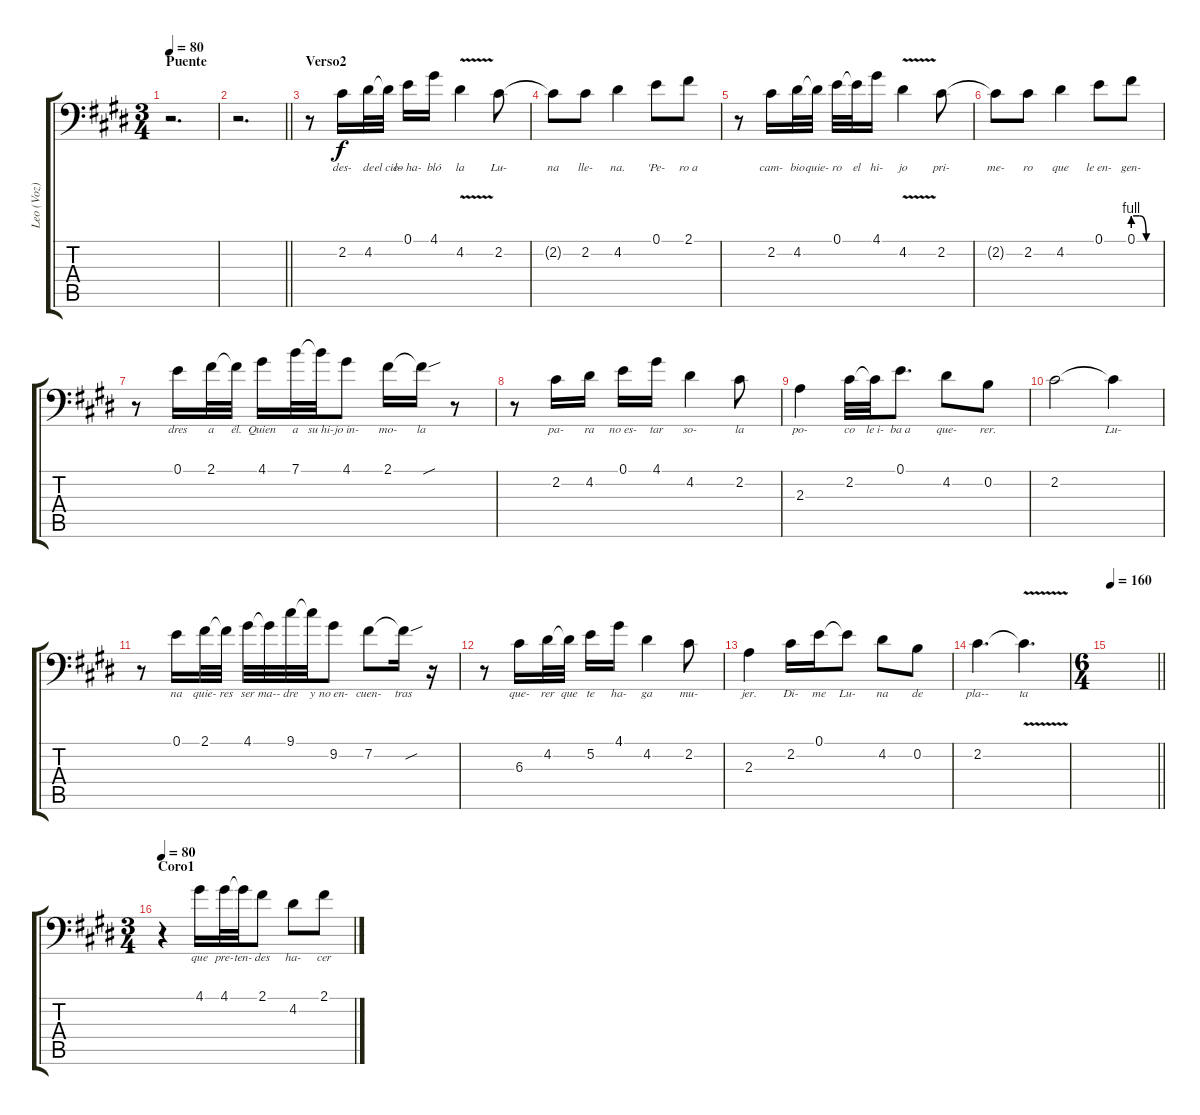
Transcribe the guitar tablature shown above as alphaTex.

\track ("Leo (Voz)" "Leo (Voz)") {instrument tenorsax}
\staff {score tabs}
\tuning (E4 B3 G3 D3 A2 D1) {hide}
\ts (3 4)
\section ("" "Puente")
\tempo 80
\clef f4
\ks c#minor
r.2{d dy f} |
\barLineRight lightlight
r.2{d} |
\section ("" "Verso2")
r.8{volume 16 instrument altosax} 2.2.16{lyrics (0 "des-") lyrics (1 "") lyrics (2 "") lyrics (3 "") lyrics (4 "")} 4.2.32{lyrics (0 "de") lyrics (1 "") lyrics (2 "") lyrics (3 "") lyrics (4 "")} 4.2{t}.32{lyrics (0 "el cie-") lyrics (1 "") lyrics (2 "") lyrics (3 "") lyrics (4 "")} 0.1.16{lyrics (0 "lo ha-") lyrics (1 "") lyrics (2 "") lyrics (3 "") lyrics (4 "")} 4.1.16{lyrics (0 "bló") lyrics (1 "") lyrics (2 "") lyrics (3 "") lyrics (4 "")} 4.2{v}.4{lyrics (0 "la") lyrics (1 "") lyrics (2 "") lyrics (3 "") lyrics (4 "")} 2.2.8{lyrics (0 "Lu-") lyrics (1 "") lyrics (2 "") lyrics (3 "") lyrics (4 "")} |
2.2{t}.8{lyrics (0 "na") lyrics (1 "") lyrics (2 "") lyrics (3 "") lyrics (4 "")} 2.2.8{lyrics (0 "lle-") lyrics (1 "") lyrics (2 "") lyrics (3 "") lyrics (4 "")} 4.2.4{lyrics (0 "na.") lyrics (1 "") lyrics (2 "") lyrics (3 "") lyrics (4 "")} 0.1.8{lyrics (0 "'Pe-") lyrics (1 "") lyrics (2 "") lyrics (3 "") lyrics (4 "")} 2.1.8{lyrics (0 "ro a") lyrics (1 "") lyrics (2 "") lyrics (3 "") lyrics (4 "")} |
r.8 2.2.16{lyrics (0 "cam-") lyrics (1 "") lyrics (2 "") lyrics (3 "") lyrics (4 "")} 4.2.32{lyrics (0 "bio") lyrics (1 "") lyrics (2 "") lyrics (3 "") lyrics (4 "")} 4.2{t}.32{lyrics (0 "quie-") lyrics (1 "") lyrics (2 "") lyrics (3 "") lyrics (4 "")} 0.1.32{lyrics (0 "ro") lyrics (1 "") lyrics (2 "") lyrics (3 "") lyrics (4 "")} 0.1{t}.32{lyrics (0 "el") lyrics (1 "") lyrics (2 "") lyrics (3 "") lyrics (4 "")} 4.1.16{lyrics (0 "hi-") lyrics (1 "") lyrics (2 "") lyrics (3 "") lyrics (4 "")} 4.2{v}.4{lyrics (0 "jo") lyrics (1 "") lyrics (2 "") lyrics (3 "") lyrics (4 "")} 2.2.8{lyrics (0 "pri-") lyrics (1 "") lyrics (2 "") lyrics (3 "") lyrics (4 "")} |
2.2{t}.8{lyrics (0 "me-") lyrics (1 "") lyrics (2 "") lyrics (3 "") lyrics (4 "")} 2.2.8{lyrics (0 "ro") lyrics (1 "") lyrics (2 "") lyrics (3 "") lyrics (4 "")} 4.2.4{lyrics (0 "que") lyrics (1 "") lyrics (2 "") lyrics (3 "") lyrics (4 "")} 0.1.8{lyrics (0 "le en-") lyrics (1 "") lyrics (2 "") lyrics (3 "") lyrics (4 "")} 0.1{be (custom 0 4 15 4 30 0 60 0)}.8{lyrics (0 "gen-") lyrics (1 "") lyrics (2 "") lyrics (3 "") lyrics (4 "")} |
r.8 0.1.16{lyrics (0 "dres") lyrics (1 "") lyrics (2 "") lyrics (3 "") lyrics (4 "")} 2.1.32{lyrics (0 "a") lyrics (1 "") lyrics (2 "") lyrics (3 "") lyrics (4 "")} 2.1{t}.32{lyrics (0 "él.") lyrics (1 "") lyrics (2 "") lyrics (3 "") lyrics (4 "")} 4.1.16{lyrics (0 "Quien") lyrics (1 "") lyrics (2 "") lyrics (3 "") lyrics (4 "")} 7.1.32{lyrics (0 "a") lyrics (1 "") lyrics (2 "") lyrics (3 "") lyrics (4 "")} 7.1{t}.32{lyrics (0 "su hi-") lyrics (1 "") lyrics (2 "") lyrics (3 "") lyrics (4 "")} 4.1.8{lyrics (0 "jo in-") lyrics (1 "") lyrics (2 "") lyrics (3 "") lyrics (4 "")} 2.1.16{lyrics (0 "mo-") lyrics (1 "") lyrics (2 "") lyrics (3 "") lyrics (4 "")} 2.1{sou t}.16{lyrics (0 "la") lyrics (1 "") lyrics (2 "") lyrics (3 "") lyrics (4 "")} r.8 |
r.8 2.2.16{lyrics (0 "pa-") lyrics (1 "") lyrics (2 "") lyrics (3 "") lyrics (4 "")} 4.2.16{lyrics (0 "ra") lyrics (1 "") lyrics (2 "") lyrics (3 "") lyrics (4 "")} 0.1.16{lyrics (0 "no es-") lyrics (1 "") lyrics (2 "") lyrics (3 "") lyrics (4 "")} 4.1.16{lyrics (0 "tar") lyrics (1 "") lyrics (2 "") lyrics (3 "") lyrics (4 "")} 4.2.4{lyrics (0 "so-") lyrics (1 "") lyrics (2 "") lyrics (3 "") lyrics (4 "")} 2.2.8{lyrics (0 "la") lyrics (1 "") lyrics (2 "") lyrics (3 "") lyrics (4 "")} |
2.3.4{lyrics (0 "po-") lyrics (1 "") lyrics (2 "") lyrics (3 "") lyrics (4 "")} 2.2.32{lyrics (0 "co") lyrics (1 "") lyrics (2 "") lyrics (3 "") lyrics (4 "")} 2.2{t}.32{lyrics (0 "le i-") lyrics (1 "") lyrics (2 "") lyrics (3 "") lyrics (4 "")} 0.1.8{d lyrics (0 "ba a") lyrics (1 "") lyrics (2 "") lyrics (3 "") lyrics (4 "")} 4.2.8{lyrics (0 "que-") lyrics (1 "") lyrics (2 "") lyrics (3 "") lyrics (4 "")} 0.2.8{lyrics (0 "rer.") lyrics (1 "") lyrics (2 "") lyrics (3 "") lyrics (4 "")} |
2.2.2{lyrics (0 "") lyrics (1 "") lyrics (2 "") lyrics (3 "") lyrics (4 "")} 2.2{t}.4{lyrics (0 "Lu-") lyrics (1 "") lyrics (2 "") lyrics (3 "") lyrics (4 "")} |
r.8 0.1.16{lyrics (0 "na") lyrics (1 "") lyrics (2 "") lyrics (3 "") lyrics (4 "")} 2.1.32{lyrics (0 "quie-") lyrics (1 "") lyrics (2 "") lyrics (3 "") lyrics (4 "")} 2.1{t}.32{lyrics (0 "res") lyrics (1 "") lyrics (2 "") lyrics (3 "") lyrics (4 "")} 4.1.32{lyrics (0 "ser") lyrics (1 "") lyrics (2 "") lyrics (3 "") lyrics (4 "")} 4.1{t}.32{lyrics (0 "ma--") lyrics (1 "") lyrics (2 "") lyrics (3 "") lyrics (4 "")} 9.1.32{lyrics (0 "dre") lyrics (1 "") lyrics (2 "") lyrics (3 "") lyrics (4 "")} 9.1{t}.32{lyrics (0 "y") lyrics (1 "") lyrics (2 "") lyrics (3 "") lyrics (4 "")} 9.2.8{lyrics (0 "no en-") lyrics (1 "") lyrics (2 "") lyrics (3 "") lyrics (4 "")} 7.2.8{lyrics (0 "cuen-") lyrics (1 "") lyrics (2 "") lyrics (3 "") lyrics (4 "")} 7.2{sou t}.16{lyrics (0 "tras") lyrics (1 "") lyrics (2 "") lyrics (3 "") lyrics (4 "")} r.16 |
r.8 6.3.16{lyrics (0 "que-") lyrics (1 "") lyrics (2 "") lyrics (3 "") lyrics (4 "")} 4.2.32{lyrics (0 "rer") lyrics (1 "") lyrics (2 "") lyrics (3 "") lyrics (4 "")} 4.2{t}.32{lyrics (0 "que") lyrics (1 "") lyrics (2 "") lyrics (3 "") lyrics (4 "")} 5.2.16{lyrics (0 "te") lyrics (1 "") lyrics (2 "") lyrics (3 "") lyrics (4 "")} 4.1.16{lyrics (0 "ha-") lyrics (1 "") lyrics (2 "") lyrics (3 "") lyrics (4 "")} 4.2.4{lyrics (0 "ga") lyrics (1 "") lyrics (2 "") lyrics (3 "") lyrics (4 "")} 2.2.8{lyrics (0 "mu-") lyrics (1 "") lyrics (2 "") lyrics (3 "") lyrics (4 "")} |
2.3.4{lyrics (0 "jer.") lyrics (1 "") lyrics (2 "") lyrics (3 "") lyrics (4 "")} 2.2.16{lyrics (0 "Di-") lyrics (1 "") lyrics (2 "") lyrics (3 "") lyrics (4 "")} 0.1.16{lyrics (0 "me") lyrics (1 "") lyrics (2 "") lyrics (3 "") lyrics (4 "")} 0.1{t}.8{lyrics (0 "Lu-") lyrics (1 "") lyrics (2 "") lyrics (3 "") lyrics (4 "")} 4.2.8{lyrics (0 "na") lyrics (1 "") lyrics (2 "") lyrics (3 "") lyrics (4 "")} 0.2.8{lyrics (0 "de") lyrics (1 "") lyrics (2 "") lyrics (3 "") lyrics (4 "")} |
2.2.4{d lyrics (0 "pla--") lyrics (1 "") lyrics (2 "") lyrics (3 "") lyrics (4 "")} 2.2{v t}.4{d lyrics (0 "ta") lyrics (1 "") lyrics (2 "") lyrics (3 "") lyrics (4 "")} |
\ts (6 4)
\tempo 160
\barLineRight lightlight
|
\ts (3 4)
\section ("" "Coro1")
\tempo 80
r.4 4.1.16{lyrics (0 "que") lyrics (1 "") lyrics (2 "") lyrics (3 "") lyrics (4 "")} 4.1.32{lyrics (0 "pre-") lyrics (1 "") lyrics (2 "") lyrics (3 "") lyrics (4 "")} 4.1{t}.32{lyrics (0 "ten-") lyrics (1 "") lyrics (2 "") lyrics (3 "") lyrics (4 "")} 2.1.8{lyrics (0 "des") lyrics (1 "") lyrics (2 "") lyrics (3 "") lyrics (4 "")} 4.2.8{lyrics (0 "ha-") lyrics (1 "") lyrics (2 "") lyrics (3 "") lyrics (4 "")} 2.1.8{lyrics (0 "cer") lyrics (1 "") lyrics (2 "") lyrics (3 "") lyrics (4 "")}
